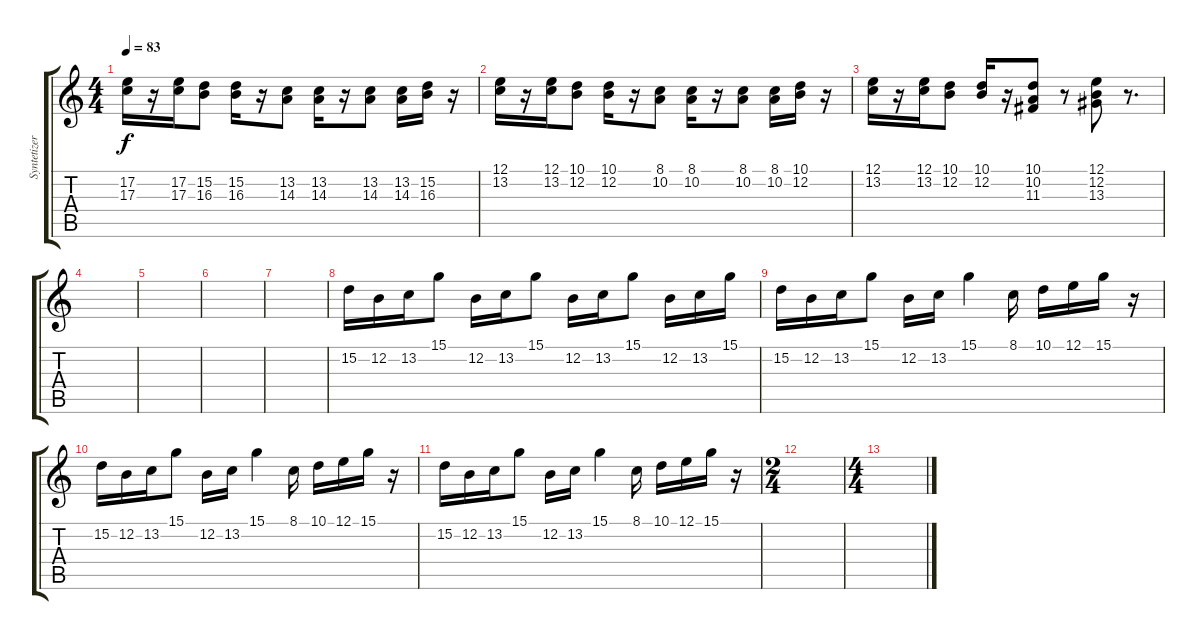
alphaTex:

\track ("Syntetizer" "Syntetizer") {instrument electricgrandpiano}
\staff {score tabs}
\tuning (E4 B3 G3 D3 A2 E2) {hide}
\ts (4 4)
\tempo 83
\clef g2
\ks c
(17.2 17.3).16{dy f} r.16 (17.2 17.3).16 (15.2 16.3).8 (15.2 16.3).16 r.16 (13.2 14.3).8 (13.2 14.3).16 r.16 (13.2 14.3).8 (13.2 14.3).16 (15.2 16.3).16 r.16 |
(12.1 13.2).16 r.16 (12.1 13.2).16 (10.1 12.2).8 (10.1 12.2).16 r.16 (8.1 10.2).8 (8.1 10.2).16 r.16 (8.1 10.2).8 (8.1 10.2).16 (10.1 12.2).16 r.16 |
(12.1 13.2).16 r.16 (12.1 13.2).16 (10.1 12.2).8 (10.1 12.2).16 r.16 (10.1 10.2 11.3).8 r.8 (12.1 12.2 13.3).8 r.8{d} |
|
|
|
|
15.2.16 12.2.16 13.2.16 15.1.8 12.2.16 13.2.16 15.1.8 12.2.16 13.2.16 15.1.8 12.2.16 13.2.16 15.1.16 |
15.2.16 12.2.16 13.2.16 15.1.8 12.2.16 13.2.16 15.1.4 8.1.16 10.1.16 12.1.16 15.1.16 r.16 |
15.2.16 12.2.16 13.2.16 15.1.8 12.2.16 13.2.16 15.1.4 8.1.16 10.1.16 12.1.16 15.1.16 r.16 |
15.2.16 12.2.16 13.2.16 15.1.8 12.2.16 13.2.16 15.1.4 8.1.16 10.1.16 12.1.16 15.1.16 r.16 |
\ts (2 4)
|
\ts (4 4)
